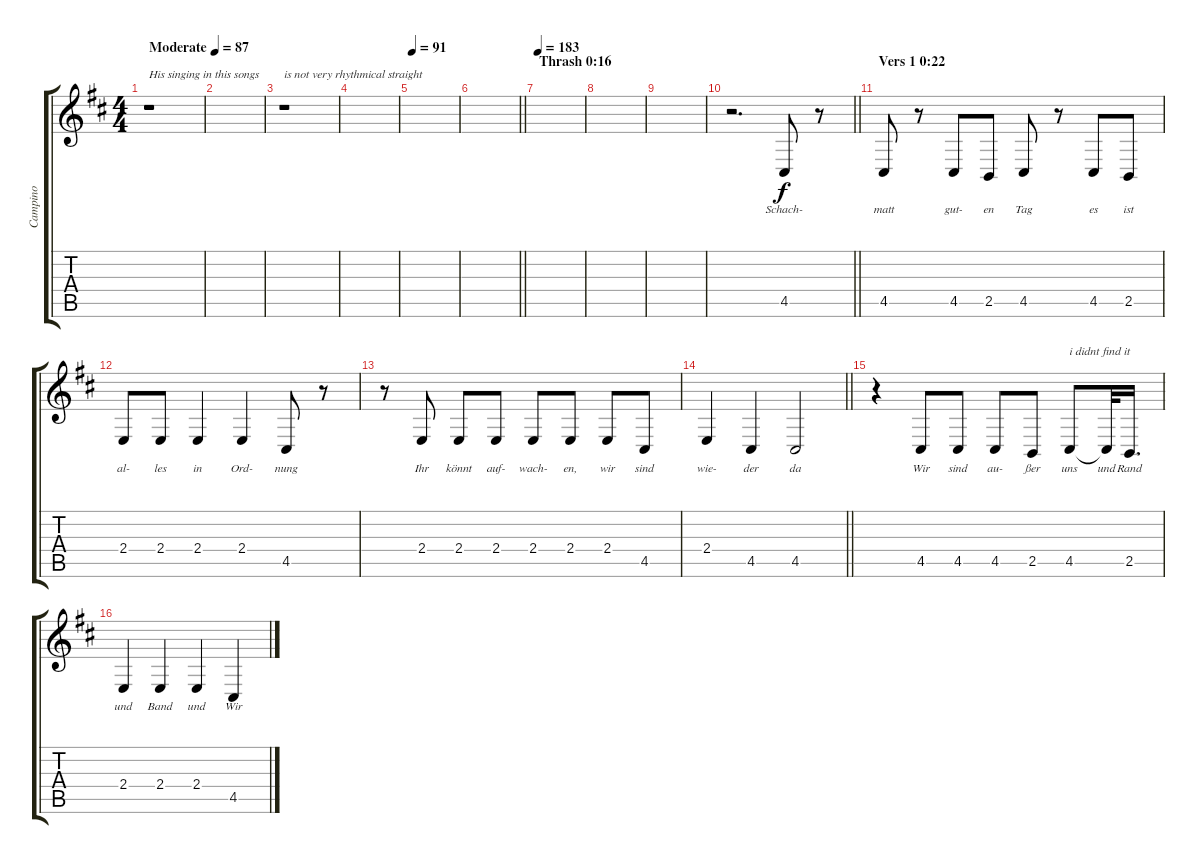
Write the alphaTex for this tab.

\track ("Campino" "Campino") {instrument flute}
\staff {score tabs}
\tuning (E4 B3 G3 D3 A2 E2) {hide}
\ts (4 4)
\tempo (87 "Moderate")
\clef g2
\ks d
r.1{txt "His singing in this songs " dy f instrument flute} |
|
r.1{txt "is not very rhythmical straight"} |
|
\tempo 91
|
\barLineRight lightlight
|
\section ("" "Thrash 0:16")
\tempo 183
|
|
|
\barLineRight lightlight
r.2{d} 4.5.8{lyrics (0 "Schach-") lyrics (1 "") lyrics (2 "") lyrics (3 "") lyrics (4 "")} r.8 |
\section ("" "Vers 1 0:22")
4.5.8{lyrics (0 "matt") lyrics (1 "") lyrics (2 "") lyrics (3 "") lyrics (4 "")} r.8 4.5.8{lyrics (0 "gut-") lyrics (1 "") lyrics (2 "") lyrics (3 "") lyrics (4 "")} 2.5.8{lyrics (0 "en") lyrics (1 "") lyrics (2 "") lyrics (3 "") lyrics (4 "")} 4.5.8{lyrics (0 "Tag") lyrics (1 "") lyrics (2 "") lyrics (3 "") lyrics (4 "")} r.8 4.5.8{lyrics (0 "es") lyrics (1 "") lyrics (2 "") lyrics (3 "") lyrics (4 "")} 2.5.8{lyrics (0 "ist") lyrics (1 "") lyrics (2 "") lyrics (3 "") lyrics (4 "")} |
2.4.8{lyrics (0 "al-") lyrics (1 "") lyrics (2 "") lyrics (3 "") lyrics (4 "")} 2.4.8{lyrics (0 "les") lyrics (1 "") lyrics (2 "") lyrics (3 "") lyrics (4 "")} 2.4.4{lyrics (0 "in") lyrics (1 "") lyrics (2 "") lyrics (3 "") lyrics (4 "")} 2.4.4{lyrics (0 "Ord-") lyrics (1 "") lyrics (2 "") lyrics (3 "") lyrics (4 "")} 4.5.8{lyrics (0 "nung") lyrics (1 "") lyrics (2 "") lyrics (3 "") lyrics (4 "")} r.8 |
r.8 2.4.8{lyrics (0 "Ihr") lyrics (1 "") lyrics (2 "") lyrics (3 "") lyrics (4 "")} 2.4.8{lyrics (0 "könnt") lyrics (1 "") lyrics (2 "") lyrics (3 "") lyrics (4 "")} 2.4.8{lyrics (0 "auf-") lyrics (1 "") lyrics (2 "") lyrics (3 "") lyrics (4 "")} 2.4.8{lyrics (0 "wach-") lyrics (1 "") lyrics (2 "") lyrics (3 "") lyrics (4 "")} 2.4.8{lyrics (0 "en,") lyrics (1 "") lyrics (2 "") lyrics (3 "") lyrics (4 "")} 2.4.8{lyrics (0 "wir") lyrics (1 "") lyrics (2 "") lyrics (3 "") lyrics (4 "")} 4.5.8{lyrics (0 "sind") lyrics (1 "") lyrics (2 "") lyrics (3 "") lyrics (4 "")} |
\barLineRight lightlight
2.4.4{lyrics (0 "wie-") lyrics (1 "") lyrics (2 "") lyrics (3 "") lyrics (4 "")} 4.5.4{lyrics (0 "der") lyrics (1 "") lyrics (2 "") lyrics (3 "") lyrics (4 "")} 4.5.2{lyrics (0 "da") lyrics (1 "") lyrics (2 "") lyrics (3 "") lyrics (4 "")} |
r.4 4.5.8{lyrics (0 "Wir") lyrics (1 "") lyrics (2 "") lyrics (3 "") lyrics (4 "")} 4.5.8{lyrics (0 "sind") lyrics (1 "") lyrics (2 "") lyrics (3 "") lyrics (4 "")} 4.5.8{lyrics (0 "au-") lyrics (1 "") lyrics (2 "") lyrics (3 "") lyrics (4 "")} 2.5.8{lyrics (0 "ßer") lyrics (1 "") lyrics (2 "") lyrics (3 "") lyrics (4 "")} 4.5.8{txt "i didnt find it" lyrics (0 "uns") lyrics (1 "") lyrics (2 "") lyrics (3 "") lyrics (4 "")} 4.5{t}.32{lyrics (0 "und") lyrics (1 "") lyrics (2 "") lyrics (3 "") lyrics (4 "")} 2.5.16{d lyrics (0 "Rand") lyrics (1 "") lyrics (2 "") lyrics (3 "") lyrics (4 "")} |
2.4.4{lyrics (0 "und") lyrics (1 "") lyrics (2 "") lyrics (3 "") lyrics (4 "")} 2.4.4{lyrics (0 "Band") lyrics (1 "") lyrics (2 "") lyrics (3 "") lyrics (4 "")} 2.4.4{lyrics (0 "und") lyrics (1 "") lyrics (2 "") lyrics (3 "") lyrics (4 "")} 4.5.4{lyrics (0 "Wir") lyrics (1 "") lyrics (2 "") lyrics (3 "") lyrics (4 "")}
